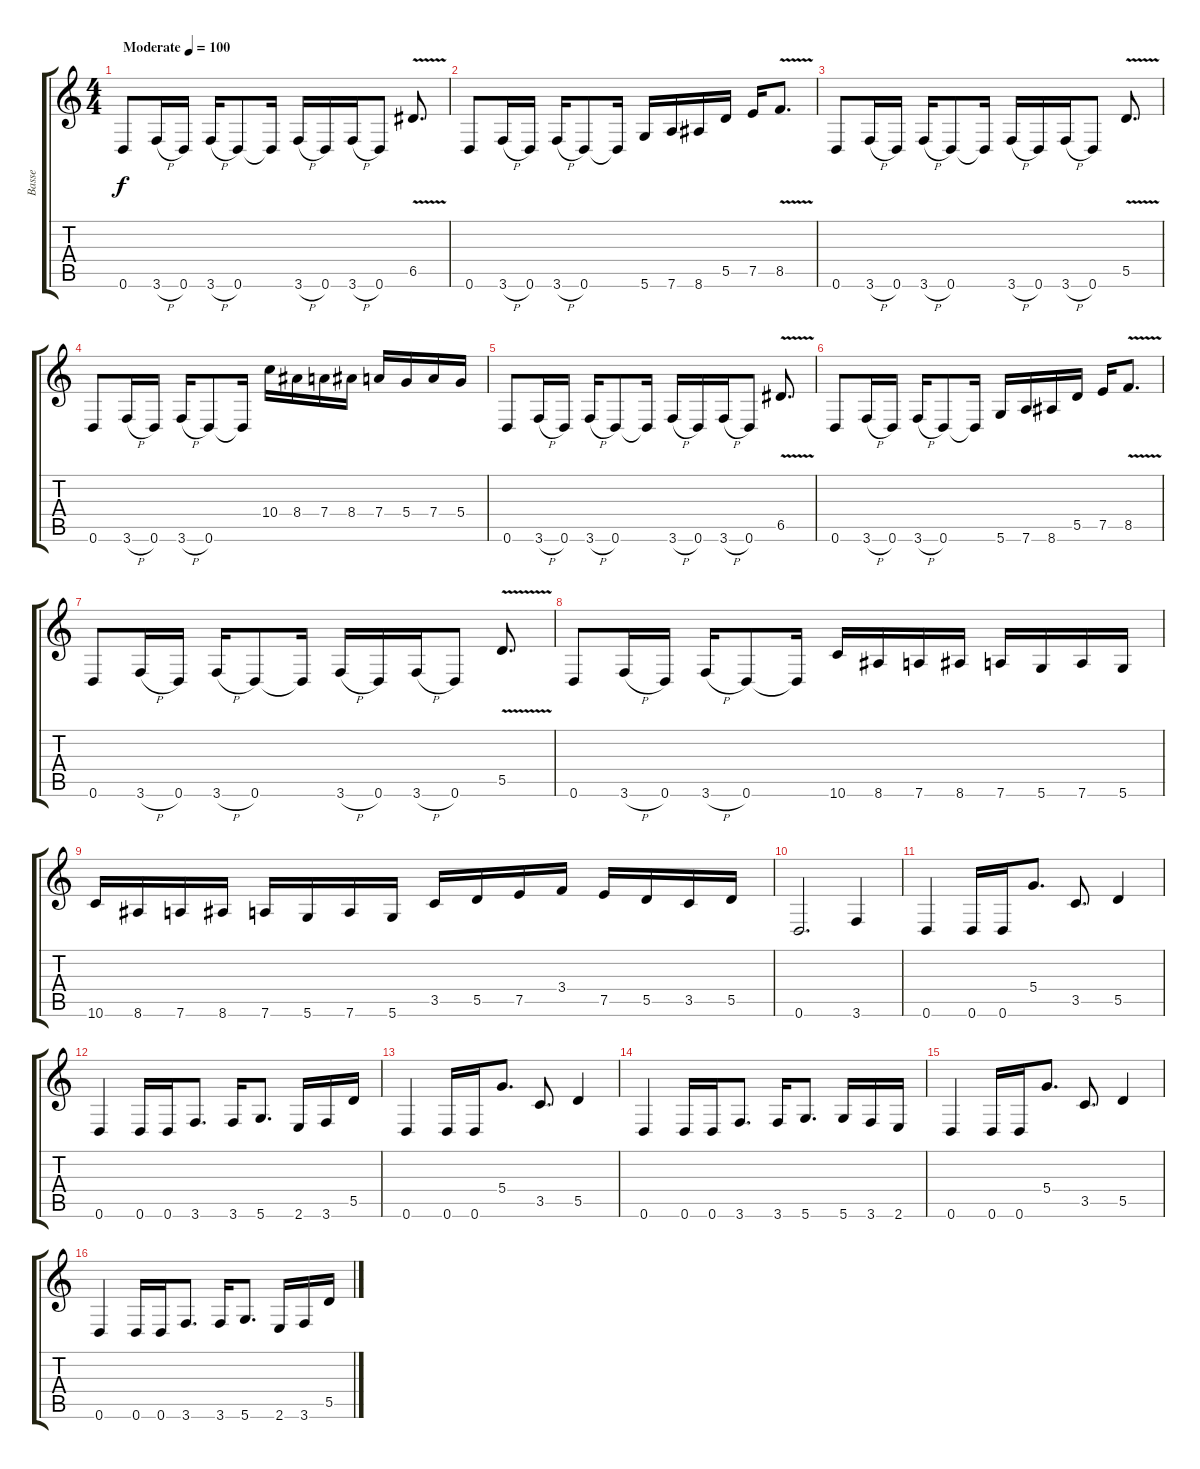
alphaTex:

\track ("Basse" "Basse") {instrument electricbassfinger}
\staff {score tabs}
\tuning (E4 B3 G3 D3 A2 D2) {hide}
\ts (4 4)
\tempo (100 "Moderate")
\clef g2
\ks c
0.6.8{dy f instrument electricbassfinger} 3.6{h}.16 0.6.16 3.6{h}.16 0.6.8 0.6{t}.16 3.6{h}.16 0.6.16 3.6{h}.16 0.6.8 6.5{v}.8{d} |
0.6.8 3.6{h}.16 0.6.16 3.6{h}.16 0.6.8 0.6{t}.16 5.6.16 7.6.16 8.6.16 5.5.16 7.5.16 8.5{v}.8{d} |
0.6.8 3.6{h}.16 0.6.16 3.6{h}.16 0.6.8 0.6{t}.16 3.6{h}.16 0.6.16 3.6{h}.16 0.6.8 5.5{v}.8{d} |
0.6.8 3.6{h}.16 0.6.16 3.6{h}.16 0.6.8 0.6{t}.16 10.4.16 8.4.16 7.4.16 8.4.16 7.4.16 5.4.16 7.4.16 5.4.16 |
0.6.8 3.6{h}.16 0.6.16 3.6{h}.16 0.6.8 0.6{t}.16 3.6{h}.16 0.6.16 3.6{h}.16 0.6.8 6.5{v}.8{d} |
0.6.8 3.6{h}.16 0.6.16 3.6{h}.16 0.6.8 0.6{t}.16 5.6.16 7.6.16 8.6.16 5.5.16 7.5.16 8.5{v}.8{d} |
0.6.8 3.6{h}.16 0.6.16 3.6{h}.16 0.6.8 0.6{t}.16 3.6{h}.16 0.6.16 3.6{h}.16 0.6.8 5.5{v}.8{d} |
0.6.8 3.6{h}.16 0.6.16 3.6{h}.16 0.6.8 0.6{t}.16 10.6.16 8.6.16 7.6.16 8.6.16 7.6.16 5.6.16 7.6.16 5.6.16 |
10.6.16 8.6.16 7.6.16 8.6.16 7.6.16 5.6.16 7.6.16 5.6.16 3.5.16 5.5.16 7.5.16 3.4.16 7.5.16 5.5.16 3.5.16 5.5.16 |
0.6.2{d} 3.6.4 |
0.6.4 0.6.16 0.6.16 5.4.8{d} 3.5.8{d} 5.5.4 |
0.6.4 0.6.16 0.6.16 3.6.8{d} 3.6.16 5.6.8{d} 2.6.16 3.6.16 5.5.16 |
0.6.4 0.6.16 0.6.16 5.4.8{d} 3.5.8{d} 5.5.4 |
0.6.4 0.6.16 0.6.16 3.6.8{d} 3.6.16 5.6.8{d} 5.6.16 3.6.16 2.6.16 |
0.6.4 0.6.16 0.6.16 5.4.8{d} 3.5.8{d} 5.5.4 |
0.6.4 0.6.16 0.6.16 3.6.8{d} 3.6.16 5.6.8{d} 2.6.16 3.6.16 5.5.16
